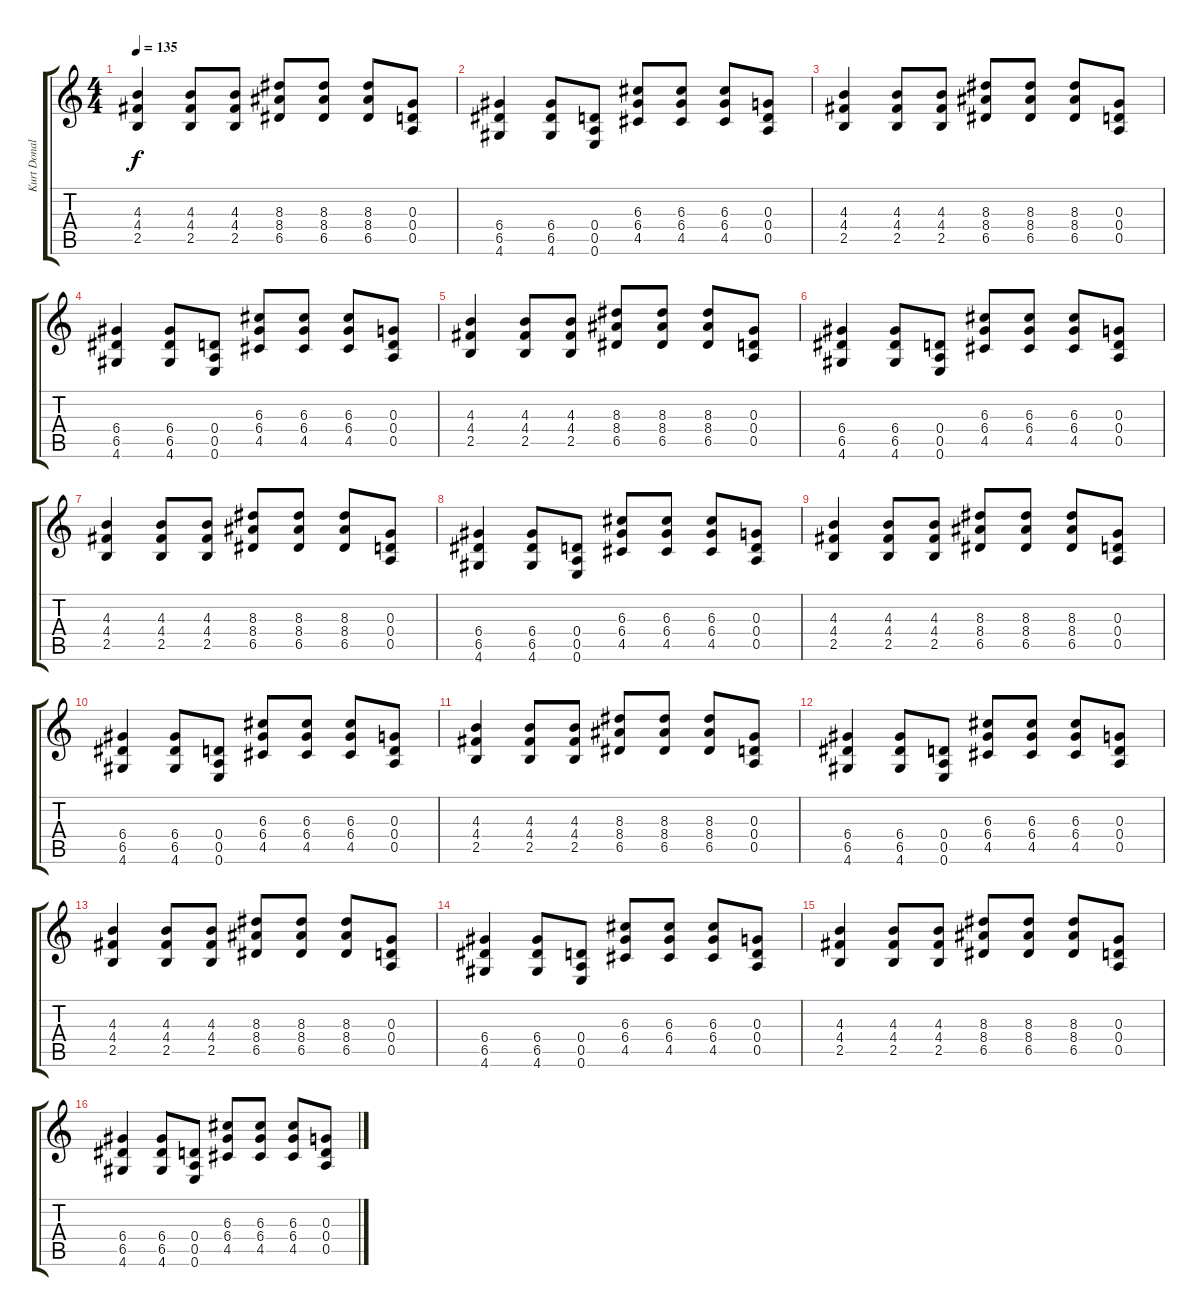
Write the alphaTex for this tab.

\track ("Kurt Donald Cobain" "Kurt Donal") {instrument electricguitarclean}
\staff {score tabs}
\tuning (E4 B3 G3 D3 A2 E2) {hide}
\ts (4 4)
\tempo 135
\clef g2
\ks c
(4.3 4.4 2.5).4{dy f instrument electricguitarclean} (4.3 4.4 2.5).8 (4.3 4.4 2.5).8 (8.3 8.4 6.5).8 (8.3 8.4 6.5).8 (8.3 8.4 6.5).8 (0.3 0.4 0.5).8 |
(6.4 6.5 4.6).4 (6.4 6.5 4.6).8 (0.4 0.5 0.6).8 (6.3 6.4 4.5).8 (6.3 6.4 4.5).8 (6.3 6.4 4.5).8 (0.3 0.4 0.5).8 |
(4.3 4.4 2.5).4 (4.3 4.4 2.5).8 (4.3 4.4 2.5).8 (8.3 8.4 6.5).8 (8.3 8.4 6.5).8 (8.3 8.4 6.5).8 (0.3 0.4 0.5).8 |
(6.4 6.5 4.6).4 (6.4 6.5 4.6).8 (0.4 0.5 0.6).8 (6.3 6.4 4.5).8{volume 14 instrument overdrivenguitar} (6.3 6.4 4.5).8 (6.3 6.4 4.5).8 (0.3 0.4 0.5).8 |
(4.3 4.4 2.5).4 (4.3 4.4 2.5).8 (4.3 4.4 2.5).8 (8.3 8.4 6.5).8 (8.3 8.4 6.5).8 (8.3 8.4 6.5).8 (0.3 0.4 0.5).8 |
(6.4 6.5 4.6).4 (6.4 6.5 4.6).8 (0.4 0.5 0.6).8 (6.3 6.4 4.5).8 (6.3 6.4 4.5).8 (6.3 6.4 4.5).8 (0.3 0.4 0.5).8 |
(4.3 4.4 2.5).4 (4.3 4.4 2.5).8 (4.3 4.4 2.5).8 (8.3 8.4 6.5).8 (8.3 8.4 6.5).8 (8.3 8.4 6.5).8 (0.3 0.4 0.5).8 |
(6.4 6.5 4.6).4 (6.4 6.5 4.6).8 (0.4 0.5 0.6).8 (6.3 6.4 4.5).8 (6.3 6.4 4.5).8 (6.3 6.4 4.5).8 (0.3 0.4 0.5).8 |
(4.3 4.4 2.5).4 (4.3 4.4 2.5).8 (4.3 4.4 2.5).8 (8.3 8.4 6.5).8 (8.3 8.4 6.5).8 (8.3 8.4 6.5).8 (0.3 0.4 0.5).8 |
(6.4 6.5 4.6).4 (6.4 6.5 4.6).8 (0.4 0.5 0.6).8 (6.3 6.4 4.5).8 (6.3 6.4 4.5).8 (6.3 6.4 4.5).8 (0.3 0.4 0.5).8 |
(4.3 4.4 2.5).4 (4.3 4.4 2.5).8 (4.3 4.4 2.5).8 (8.3 8.4 6.5).8 (8.3 8.4 6.5).8 (8.3 8.4 6.5).8 (0.3 0.4 0.5).8 |
(6.4 6.5 4.6).4 (6.4 6.5 4.6).8 (0.4 0.5 0.6).8 (6.3 6.4 4.5).8 (6.3 6.4 4.5).8 (6.3 6.4 4.5).8 (0.3 0.4 0.5).8 |
(4.3 4.4 2.5).4 (4.3 4.4 2.5).8 (4.3 4.4 2.5).8 (8.3 8.4 6.5).8 (8.3 8.4 6.5).8 (8.3 8.4 6.5).8 (0.3 0.4 0.5).8 |
(6.4 6.5 4.6).4 (6.4 6.5 4.6).8 (0.4 0.5 0.6).8 (6.3 6.4 4.5).8 (6.3 6.4 4.5).8 (6.3 6.4 4.5).8 (0.3 0.4 0.5).8 |
(4.3 4.4 2.5).4 (4.3 4.4 2.5).8 (4.3 4.4 2.5).8 (8.3 8.4 6.5).8 (8.3 8.4 6.5).8 (8.3 8.4 6.5).8 (0.3 0.4 0.5).8 |
(6.4 6.5 4.6).4 (6.4 6.5 4.6).8 (0.4 0.5 0.6).8 (6.3 6.4 4.5).8 (6.3 6.4 4.5).8 (6.3 6.4 4.5).8 (0.3 0.4 0.5).8
